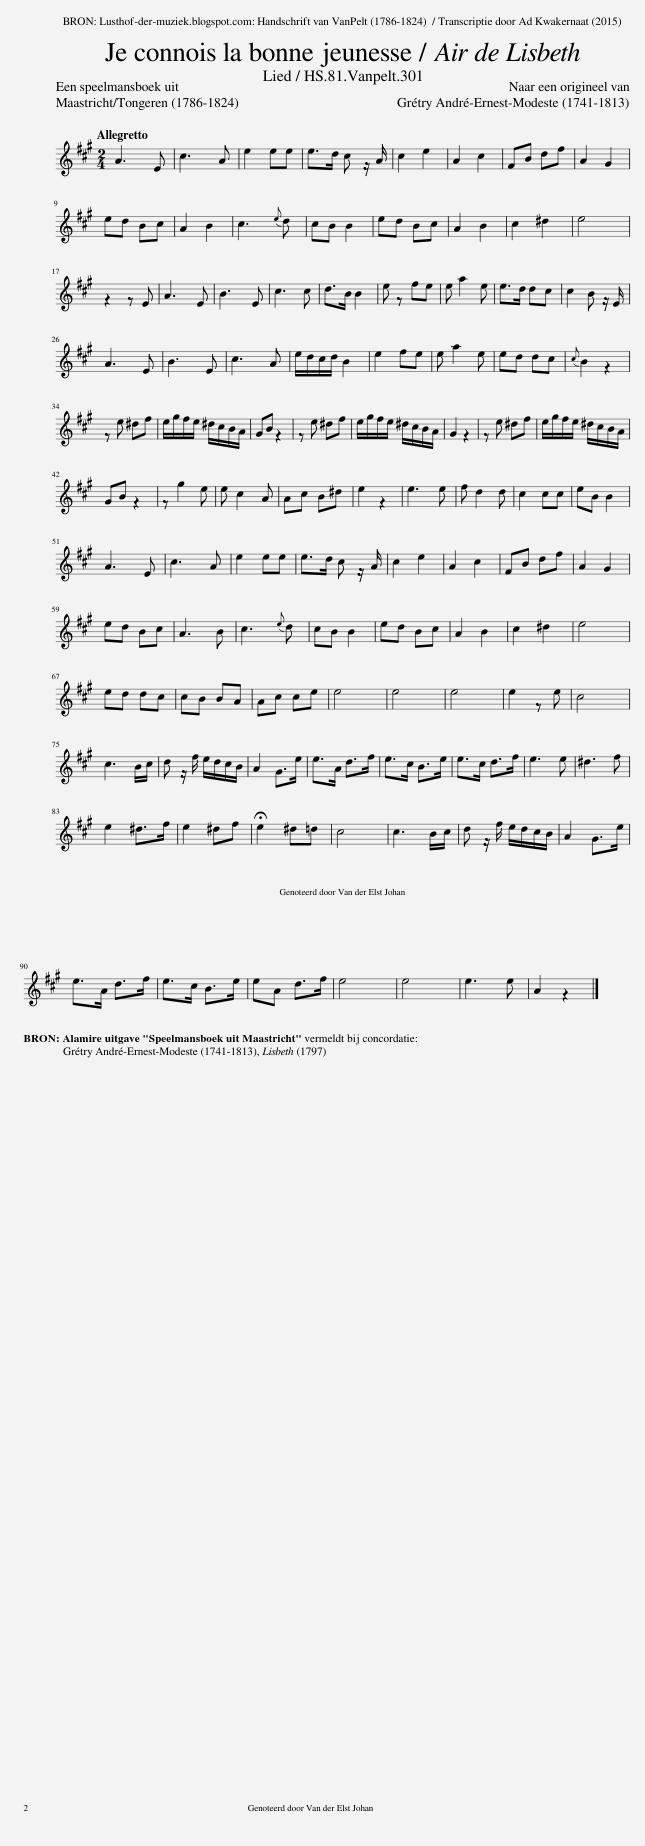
X:1
L:1/8
Q:1/4=116
M:2/4
I:linebreak $
K:A
V:1 treble
V:1
 A3 E | c3 A | e2 ee | e>d c z/ A/ | c2 e2 | %5
 A2 c2 | FB df | A2 G2 |$ ed Bc | A2 B2 | %10
 c3{e} d | cB B2 | ed Bc | A2 B2 | c2 ^d2 | %15
 e4 |$ z2 z E | A3 E | B3 E | c3 c | %20
 d>B B2 | e z fe | e a2 e | e>d dc | c2 B z/ E/ |$ %25
 A3 E | B3 E | c3 A | e/d/c/d/ B2 | e2 fe | %30
 e a2 e | ed dc |{c} B2 z2 |$ z e ^df | e/g/f/e/ ^d/c/B/A/ | %35
 GB z2 | z e ^df | e/g/f/e/ ^d/c/B/A/ | G2 z2 | z e ^df | %40
 e/g/f/e/ ^d/c/B/A/ |$ GB z2 | z g2 e | e c2 A | Ac B^d | %45
 e2 z2 | e3 e | f d2 d | c2 cc | eB B2 |$ %50
 A3 E | c3 A | e2 ee | e>d c z/ A/ | c2 e2 | %55
 A2 c2 | FB df | A2 G2 |$ ed Bc | A3 B | %60
 c3{e} d | cB B2 | ed Bc | A2 B2 | c2 ^d2 | %65
 e4 |$ ed dc | cB BA | Ac ce | e4 | %70
 e4 | e4 | e2 z e | c4 |$ c3 B/c/ | %75
 d z/ f/ e/d/c/B/ | A2 G>e | e>A d>f | e>c B>e | e>c d>f | %80
 e3 e | ^d3 f |$ e2 ^d>f | e2 ^df | !fermata!e2 ^d=d | %85
 c4 | c3 B/c/ | d z/ f/ e/d/c/B/ | A2 G>e |$ e>A d>f | %90
 e>c B>e | eA d>f | e4 | e4 | e3 e | %95
 A2 z2 |] %96
